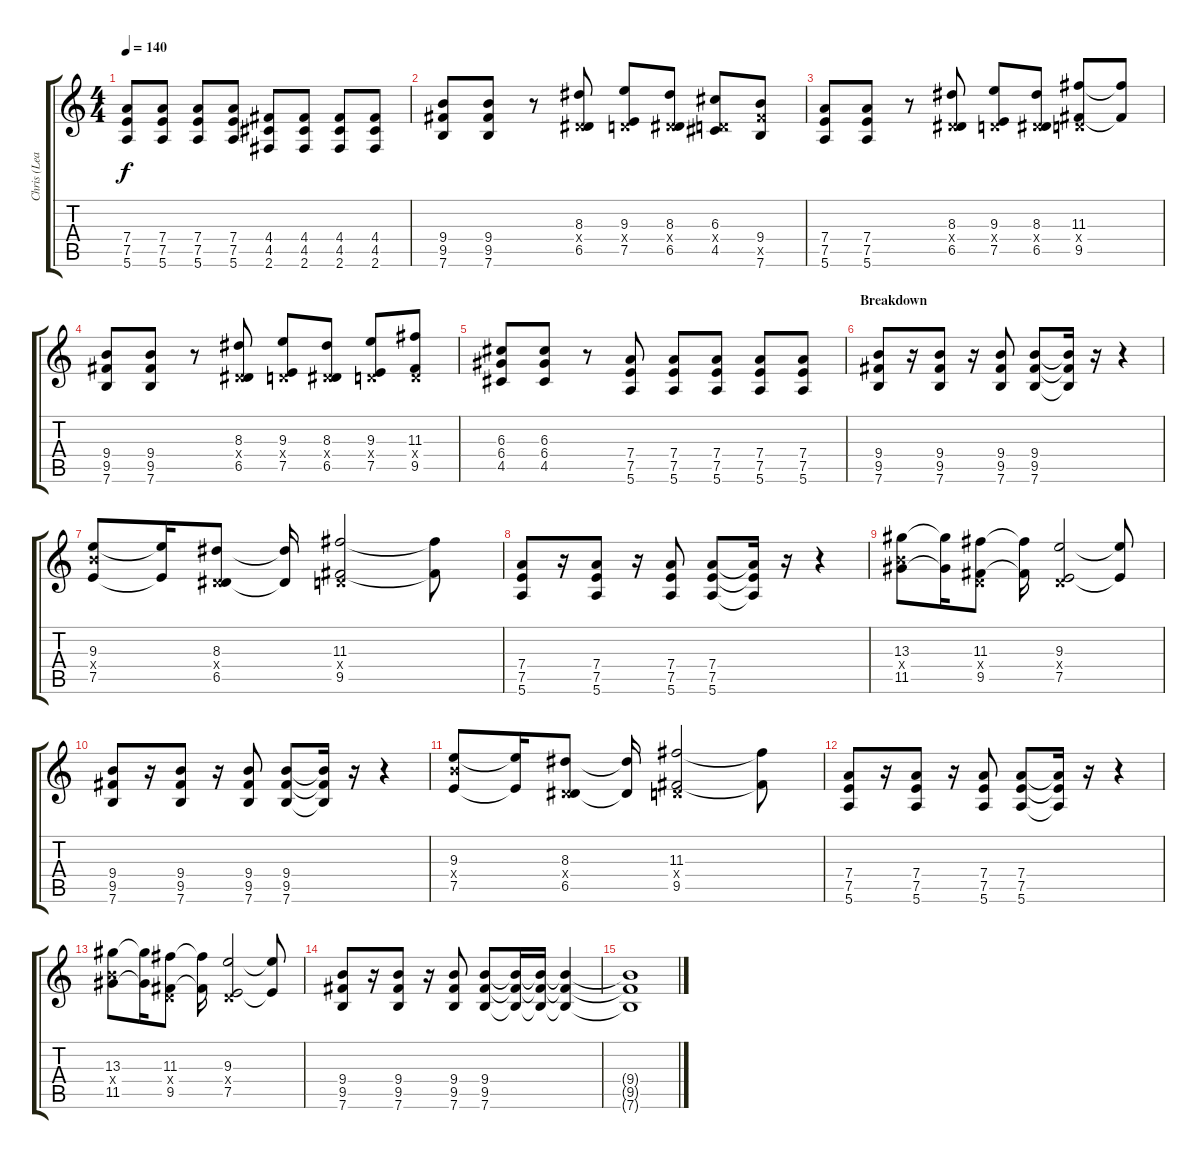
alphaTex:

\track ("Chris (Lead Guitar)" "Chris (Lea") {instrument distortionguitar}
\staff {score tabs}
\tuning (E4 B3 G3 D3 A2 E2) {hide}
\ts (4 4)
\tempo 140
\clef g2
\ks c
(7.4 7.5 5.6).8{dy f} (7.4 7.5 5.6).8 (7.4 7.5 5.6).8 (7.4 7.5 5.6).8 (4.4 4.5 2.6).8 (4.4 4.5 2.6).8 (4.4 4.5 2.6).8 (4.4 4.5 2.6).8 |
(9.4 9.5 7.6).8 (9.4 9.5 7.6).8 r.8 (8.3 0.4{x} 6.5).8 (9.3 0.4{x} 7.5).8 (8.3 0.4{x} 6.5).8 (6.3 0.4{x} 4.5).8 (9.4 9.5{x} 7.6).8 |
(7.4 7.5 5.6).8 (7.4 7.5 5.6).8 r.8 (8.3 0.4{x} 6.5).8 (9.3 0.4{x} 7.5).8 (8.3 0.4{x} 6.5).8 (11.3 0.4{x} 9.5).8 (11.3{t} 9.5{t}).8 |
(9.4 9.5 7.6).8 (9.4 9.5 7.6).8 r.8 (8.3 0.4{x} 6.5).8 (9.3 0.4{x} 7.5).8 (8.3 0.4{x} 6.5).8 (9.3 0.4{x} 7.5).8 (11.3 0.4{x} 9.5).8 |
(6.3 6.4 4.5).8 (6.3 6.4 4.5).8 r.8 (7.4 7.5 5.6).8 (7.4 7.5 5.6).8 (7.4 7.5 5.6).8 (7.4 7.5 5.6).8 (7.4 7.5 5.6).8 |
\section ("" "Breakdown")
(9.4 9.5 7.6).8 r.16 (9.4 9.5 7.6).8 r.16 (9.4 9.5 7.6).8 (9.4 9.5 7.6).8 (9.4{t} 9.5{t} 7.6{t}).16 r.16 r.4 |
(9.3 9.4{x} 7.5).8 (9.3{t} 7.5{t}).16 (8.3 0.4{x} 6.5).8 (8.3{t} 6.5{t}).16 (11.3 0.4{x} 9.5).2 (11.3{t} 9.5{t}).8 |
(7.4 7.5 5.6).8 r.16 (7.4 7.5 5.6).8 r.16 (7.4 7.5 5.6).8 (7.4 7.5 5.6).8 (7.4{t} 7.5{t} 5.6{t}).16 r.16 r.4 |
(13.3 9.4{x} 11.5).8 (13.3{t} 11.5{t}).16 (11.3 0.4{x} 9.5).8 (11.3{t} 9.5{t}).16 (9.3 0.4{x} 7.5).2 (9.3{t} 7.5{t}).8 |
(9.4 9.5 7.6).8 r.16 (9.4 9.5 7.6).8 r.16 (9.4 9.5 7.6).8 (9.4 9.5 7.6).8 (9.4{t} 9.5{t} 7.6{t}).16 r.16 r.4 |
(9.3 9.4{x} 7.5).8 (9.3{t} 7.5{t}).16 (8.3 0.4{x} 6.5).8 (8.3{t} 6.5{t}).16 (11.3 0.4{x} 9.5).2 (11.3{t} 9.5{t}).8 |
(7.4 7.5 5.6).8 r.16 (7.4 7.5 5.6).8 r.16 (7.4 7.5 5.6).8 (7.4 7.5 5.6).8 (7.4{t} 7.5{t} 5.6{t}).16 r.16 r.4 |
(13.3 9.4{x} 11.5).8 (13.3{t} 11.5{t}).16 (11.3 0.4{x} 9.5).8 (11.3{t} 9.5{t}).16 (9.3 0.4{x} 7.5).2 (9.3{t} 7.5{t}).8 |
(9.4 9.5 7.6).8 r.16 (9.4 9.5 7.6).8 r.16 (9.4 9.5 7.6).8 (9.4 9.5 7.6).8 (9.4{t} 9.5{t} 7.6{t}).16 (9.4{t} 9.5{t} 7.6{t}).16 (9.4{t} 9.5{t} 7.6{t}).4 |
(9.4{t} 9.5{t} 7.6{t}).1
